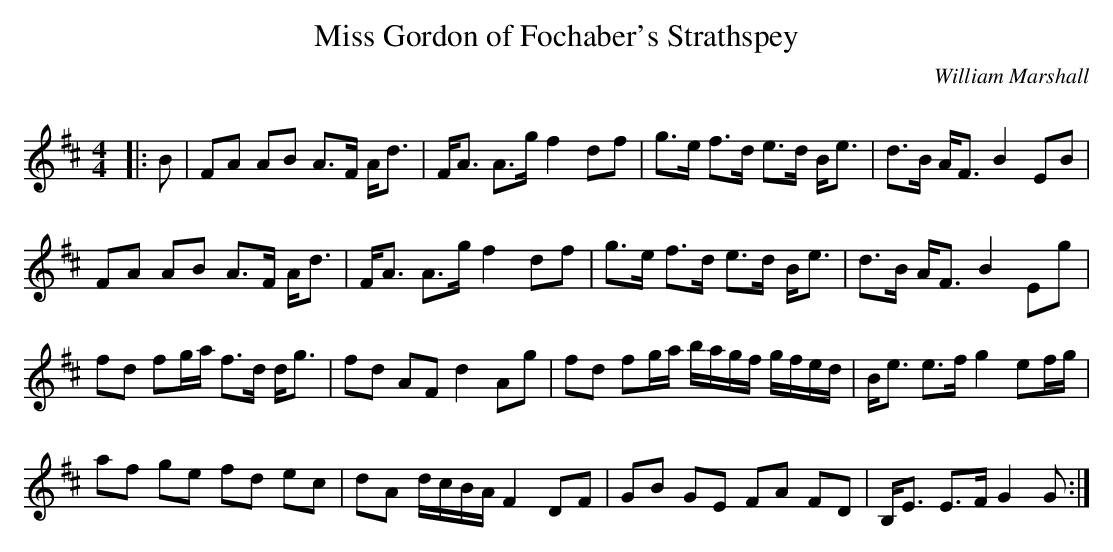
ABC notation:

X:1
T: Miss Gordon of Fochaber's Strathspey
C:William Marshall
Q: 128
K:D
M:4/4
L:1/16
|:B2|F2A2 A2B2 A3F Ad3|FA3 A3g f4 d2f2|g3e f3d e3d Be3|d3B AF3 B4 E2B2|
F2A2 A2B2 A3F Ad3|FA3 A3g f4 d2f2|g3e f3d e3d Be3|d3B AF3 B4 E2g2|
f2d2 f2ga f3d dg3|f2d2 A2F2 d4 A2g2|f2d2 f2ga bagf gfed|Be3 e3f g4 e2fg|
a2f2 g2e2 f2d2 e2c2|d2A2 dcBA F4 D2F2|G2B2 G2E2 F2A2 F2D2|B,E3 E3F G4 G2:|
